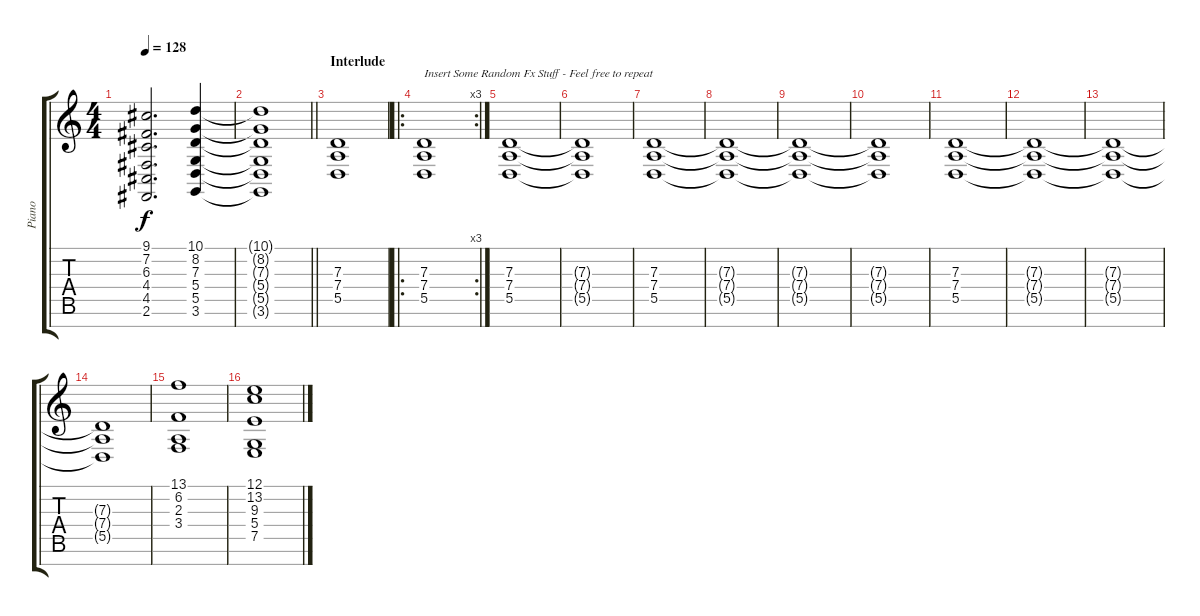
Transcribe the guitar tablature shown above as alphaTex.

\track ("Piano" "Piano") {instrument drawbarorgan}
\staff {score tabs}
\tuning (E4 B3 G3 D3 A2 E2 B1) {hide}
\ts (4 4)
\tempo 128
\clef g2
\ks c
(9.1 7.2 6.3 4.4 4.5 2.6).2{d dy f} (10.1 8.2 7.3 5.4 5.5 3.6).4 |
\barLineRight lightlight
(10.1{t} 8.2{t} 7.3{t} 5.4{t} 5.5{t} 3.6{t}).1 |
\section ("" "Interlude")
(7.3 7.4 5.5).1 |
\ro
\rc 3
(7.3 7.4 5.5).1{txt "Insert Some Random Fx Stuff - Feel free to repeat"} |
(7.3 7.4 5.5).1 |
(7.3{t} 7.4{t} 5.5{t}).1 |
(7.3 7.4 5.5).1 |
(7.3{t} 7.4{t} 5.5{t}).1 |
(7.3{t} 7.4{t} 5.5{t}).1 |
(7.3{t} 7.4{t} 5.5{t}).1 |
(7.3 7.4 5.5).1 |
(7.3{t} 7.4{t} 5.5{t}).1 |
(7.3{t} 7.4{t} 5.5{t}).1 |
(7.3{t} 7.4{t} 5.5{t}).1 |
(13.1 6.2 2.3 3.4).1 |
(12.1 13.2 9.3 5.4 7.5).1
